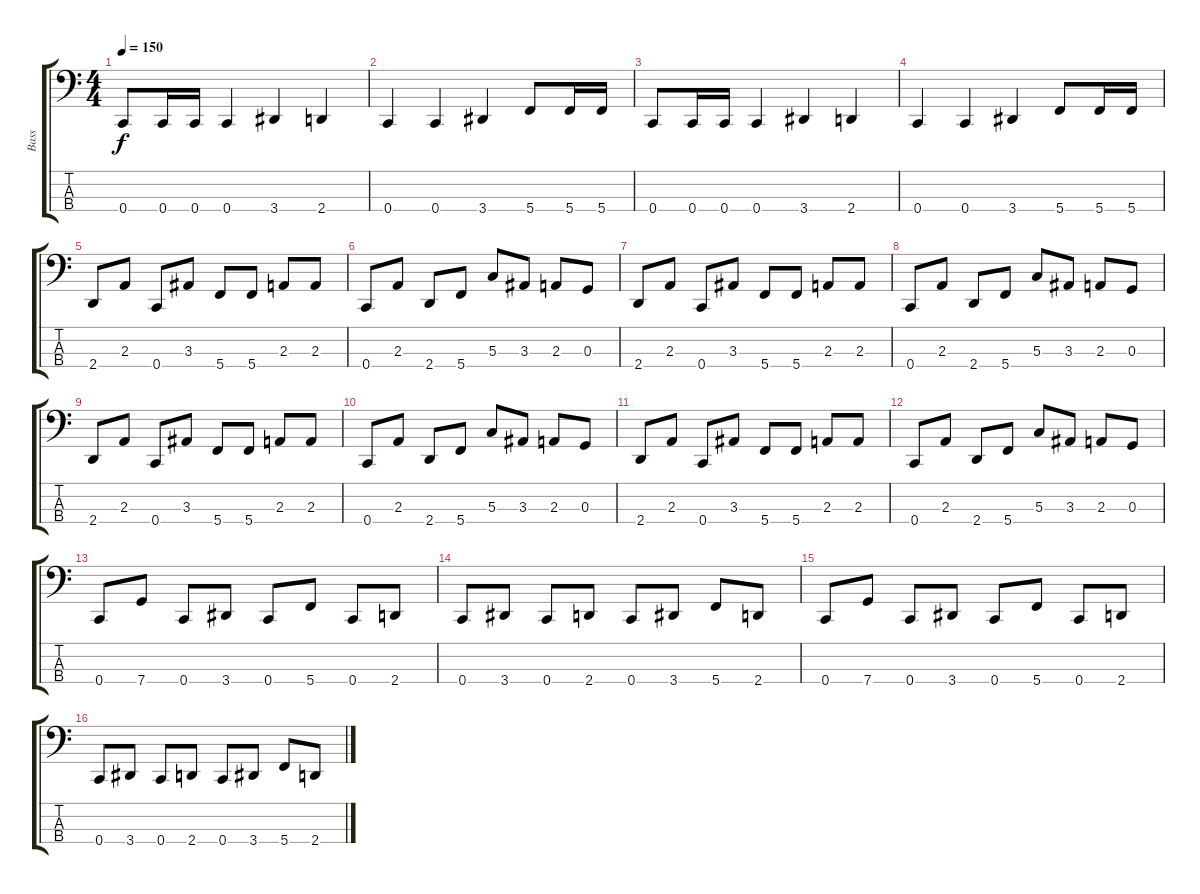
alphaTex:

\track ("Bass" "Bass") {instrument electricbasspick}
\staff {score tabs}
\tuning (F2 C2 G1 C1) {hide}
\ts (4 4)
\tempo 150
\clef f4
\ks c
0.4.8{dy f} 0.4.16 0.4.16 0.4.4 3.4.4 2.4.4 |
0.4.4 0.4.4 3.4.4 5.4.8 5.4.16 5.4.16 |
0.4.8 0.4.16 0.4.16 0.4.4 3.4.4 2.4.4 |
0.4.4 0.4.4 3.4.4 5.4.8 5.4.16 5.4.16 |
2.4.8 2.3.8 0.4.8 3.3.8 5.4.8 5.4.8 2.3.8 2.3.8 |
0.4.8 2.3.8 2.4.8 5.4.8 5.3.8 3.3.8 2.3.8 0.3.8 |
2.4.8 2.3.8 0.4.8 3.3.8 5.4.8 5.4.8 2.3.8 2.3.8 |
0.4.8 2.3.8 2.4.8 5.4.8 5.3.8 3.3.8 2.3.8 0.3.8 |
2.4.8 2.3.8 0.4.8 3.3.8 5.4.8 5.4.8 2.3.8 2.3.8 |
0.4.8 2.3.8 2.4.8 5.4.8 5.3.8 3.3.8 2.3.8 0.3.8 |
2.4.8 2.3.8 0.4.8 3.3.8 5.4.8 5.4.8 2.3.8 2.3.8 |
0.4.8 2.3.8 2.4.8 5.4.8 5.3.8 3.3.8 2.3.8 0.3.8 |
0.4.8 7.4.8 0.4.8 3.4.8 0.4.8 5.4.8 0.4.8 2.4.8 |
0.4.8 3.4.8 0.4.8 2.4.8 0.4.8 3.4.8 5.4.8 2.4.8 |
0.4.8 7.4.8 0.4.8 3.4.8 0.4.8 5.4.8 0.4.8 2.4.8 |
0.4.8 3.4.8 0.4.8 2.4.8 0.4.8 3.4.8 5.4.8 2.4.8
